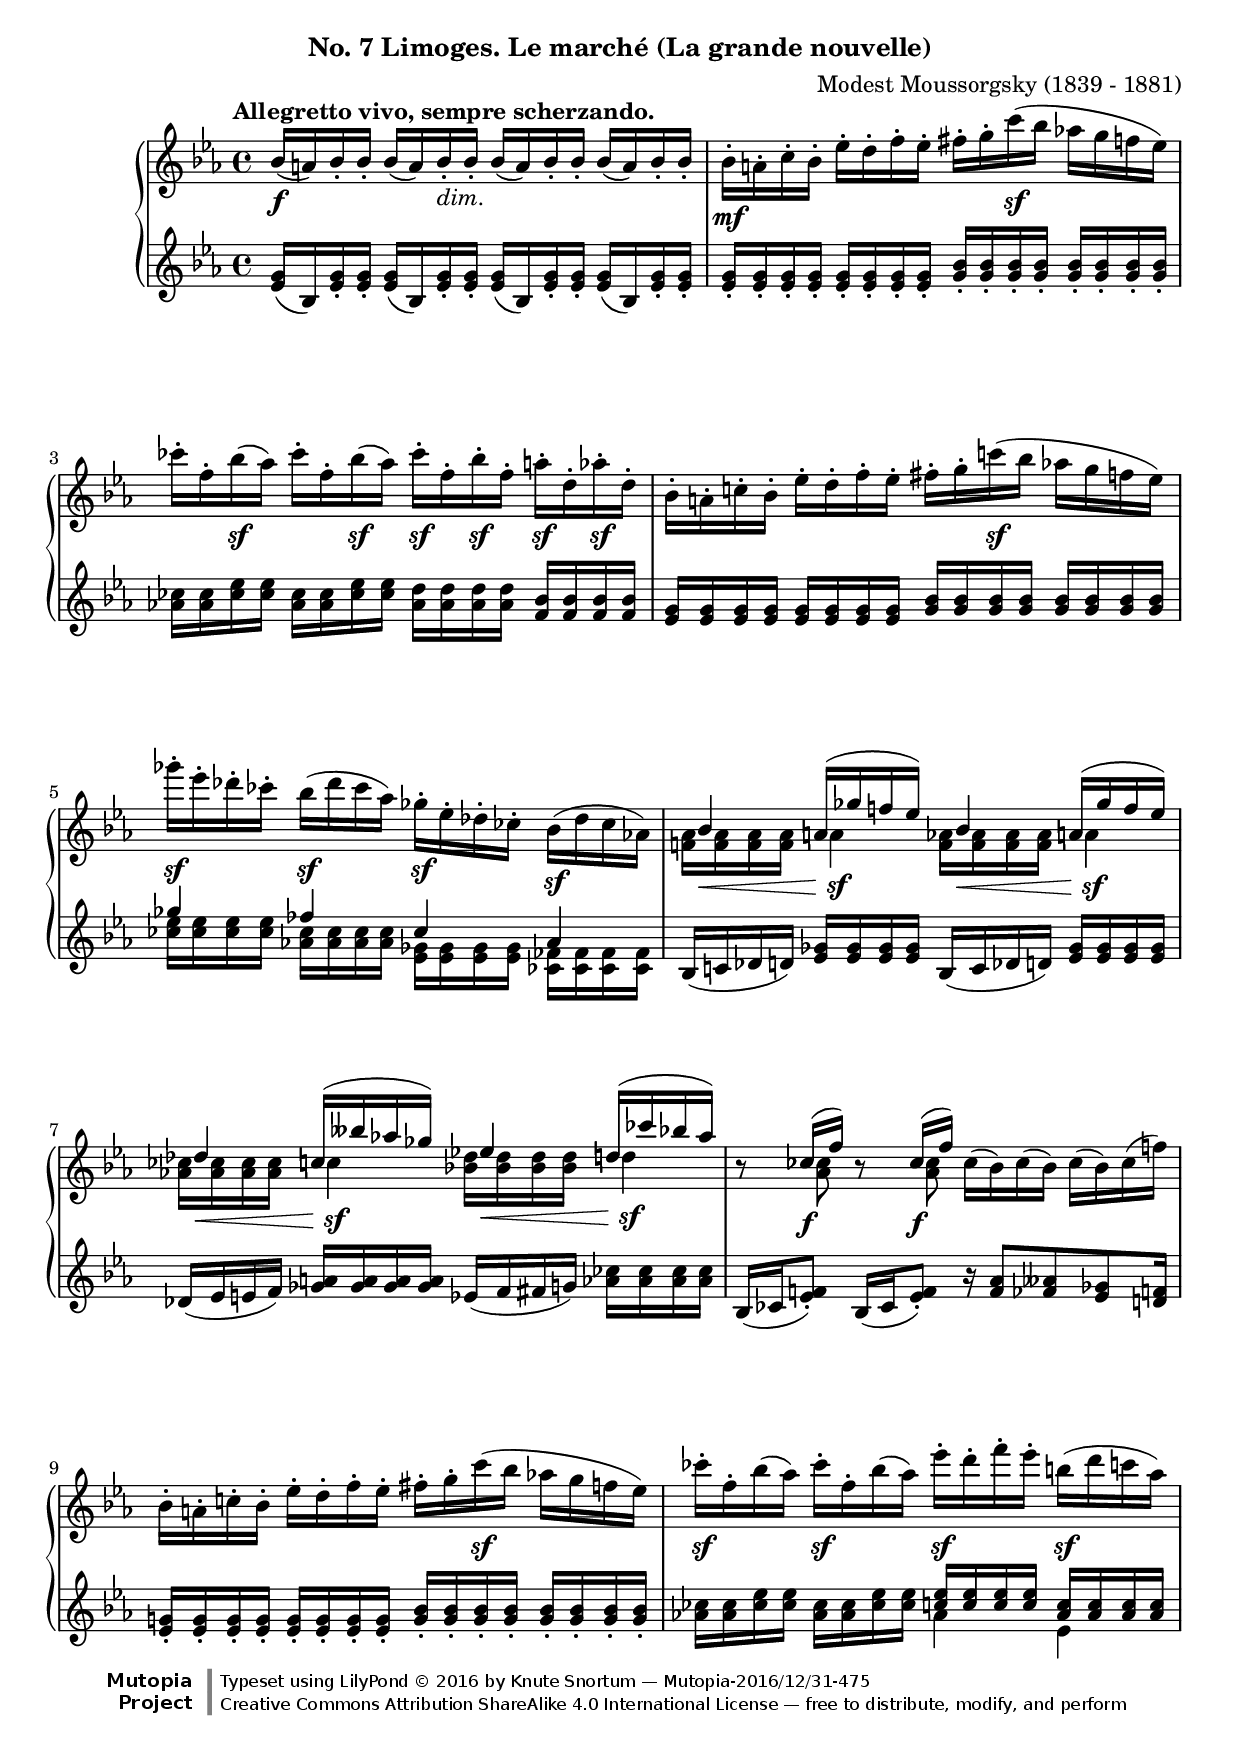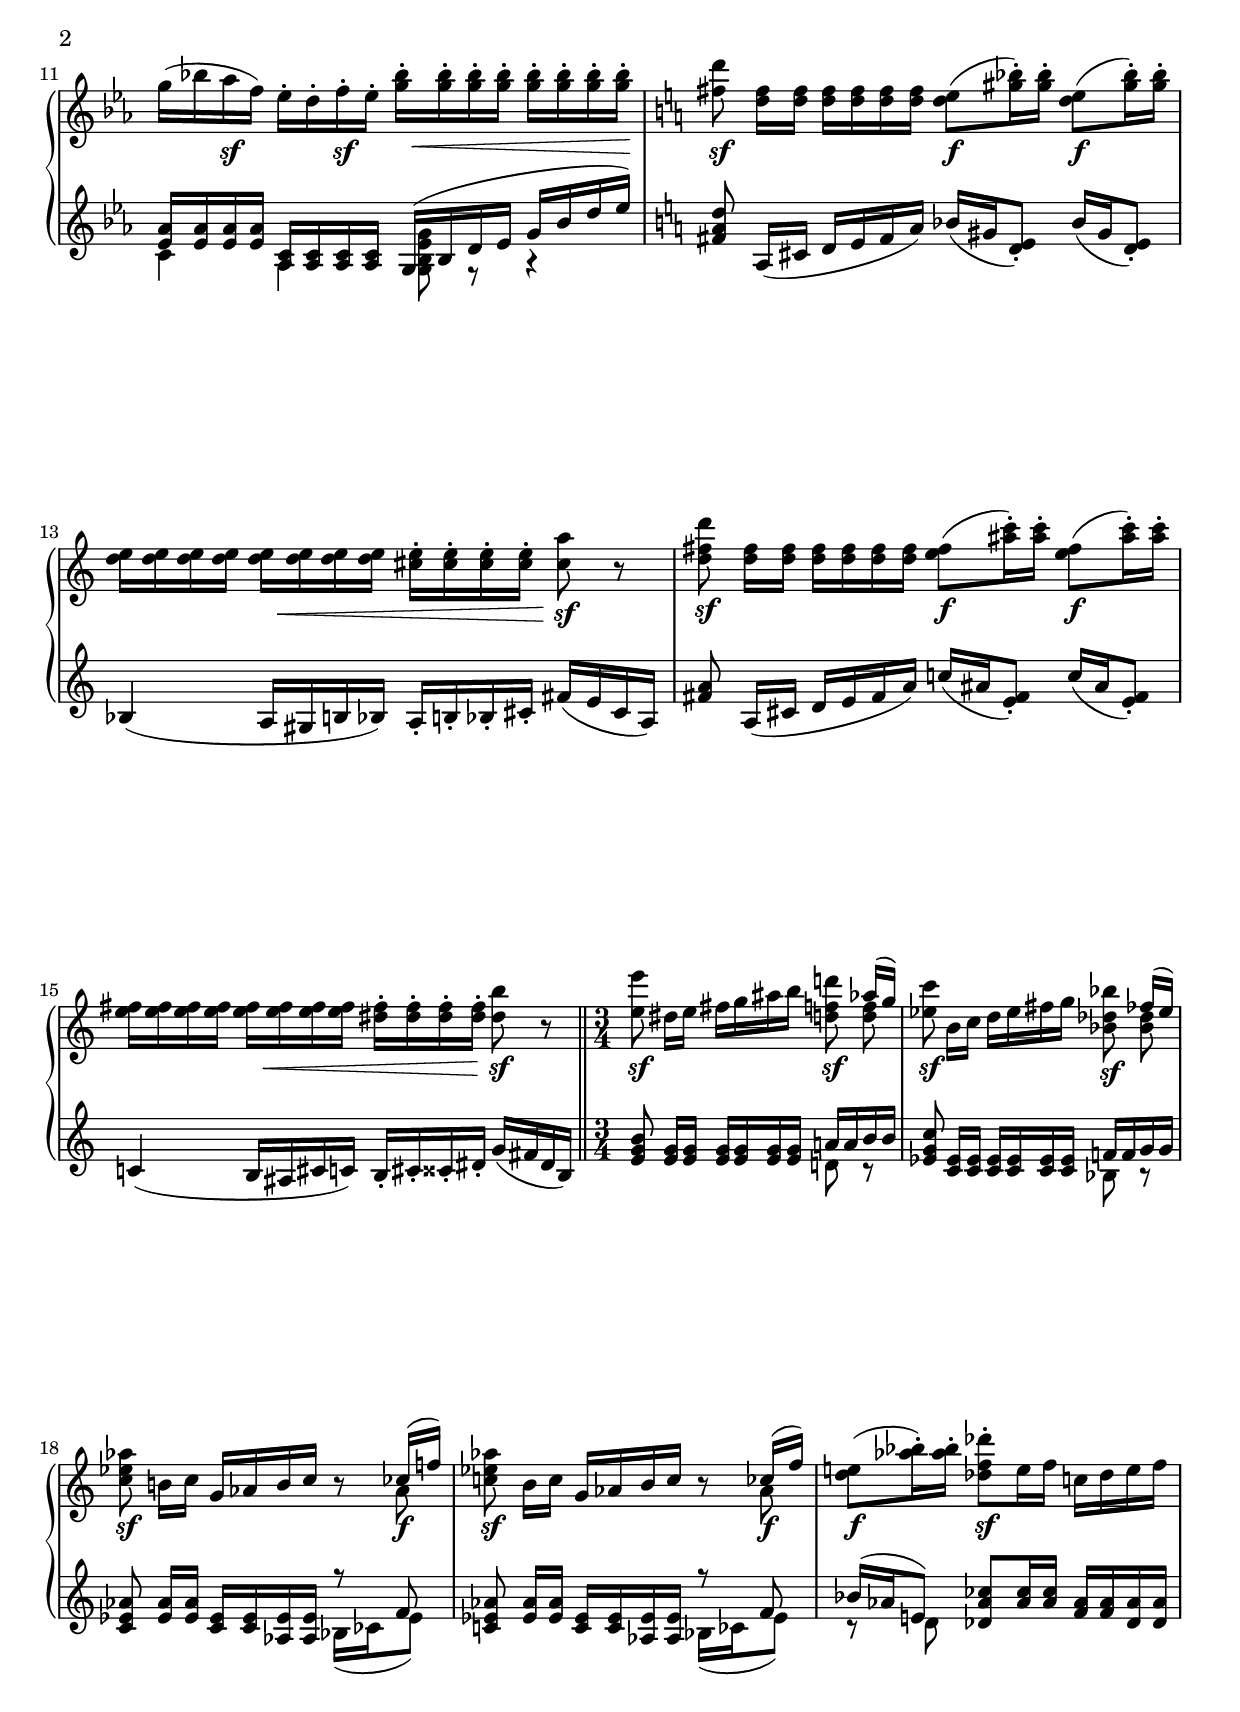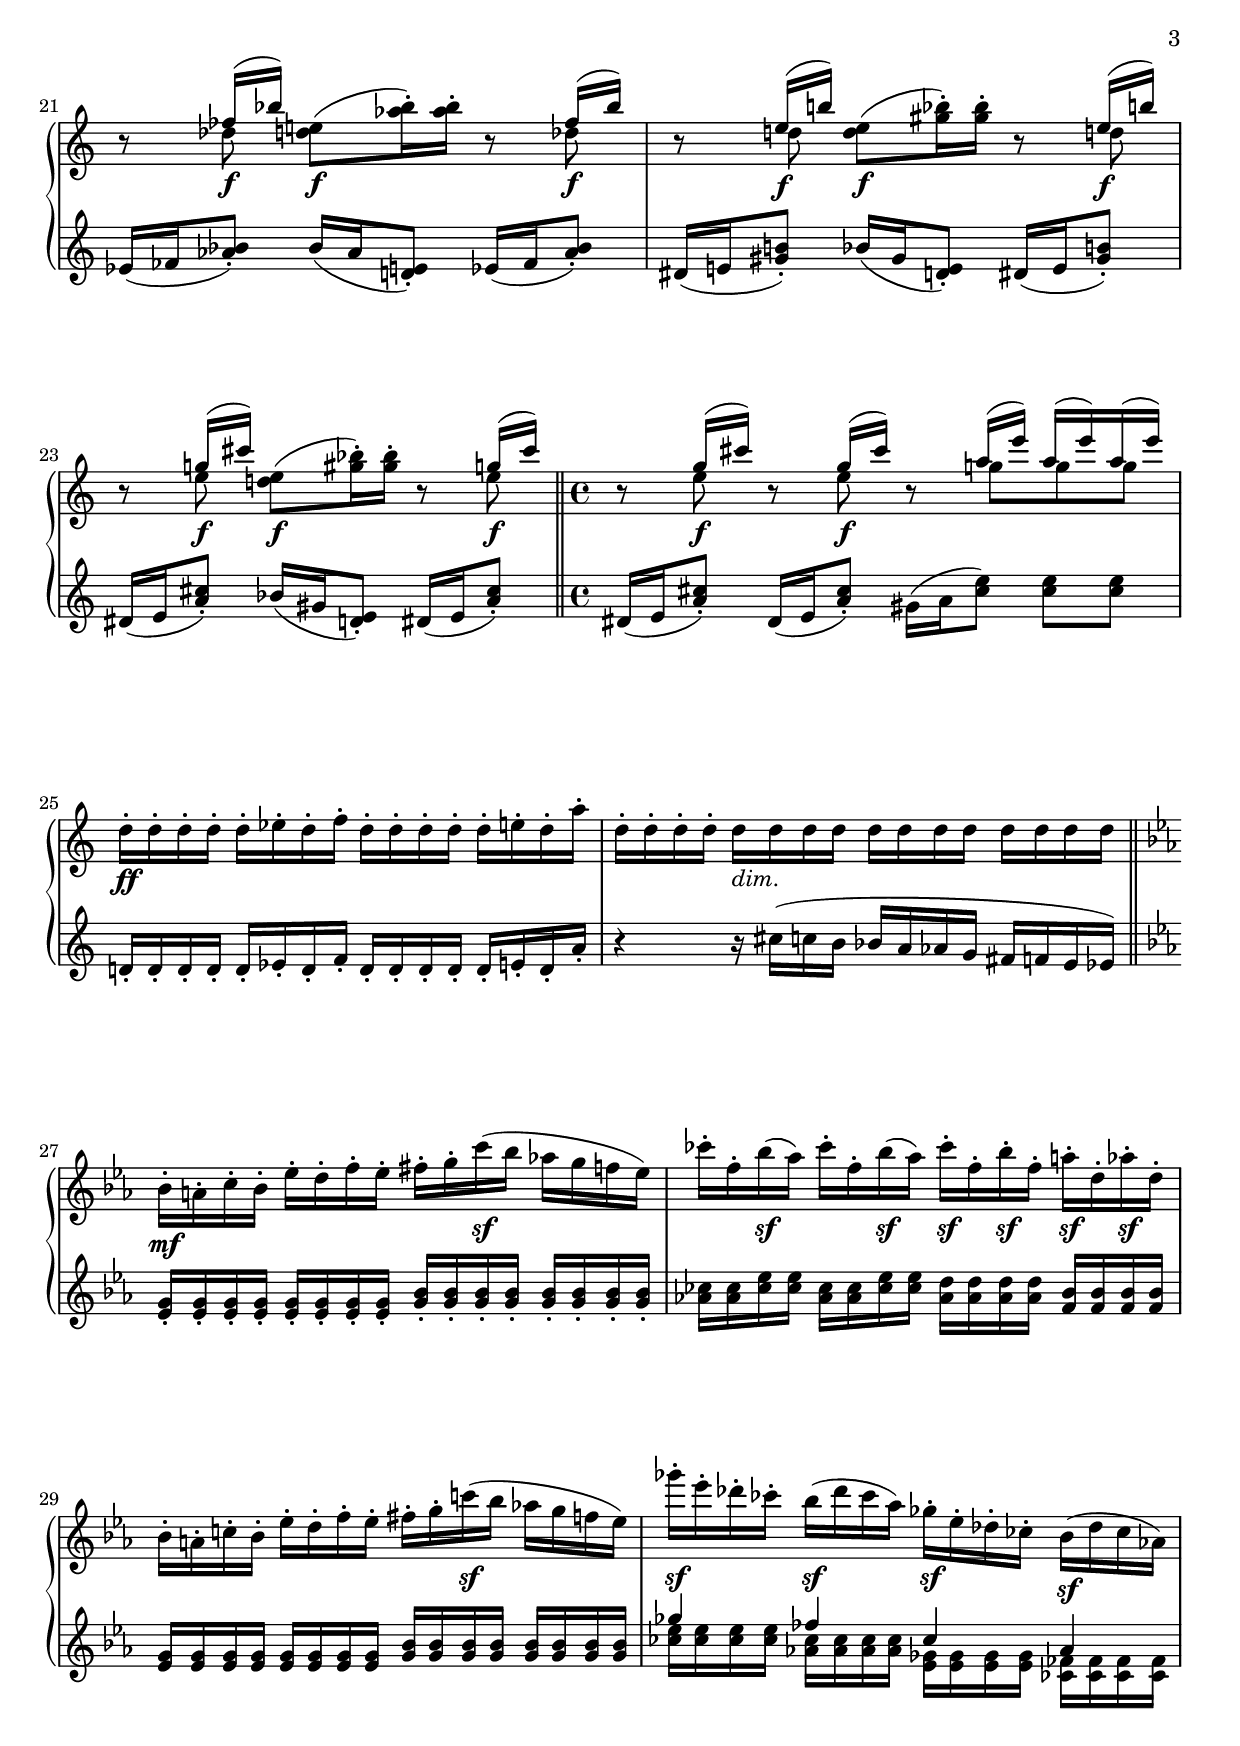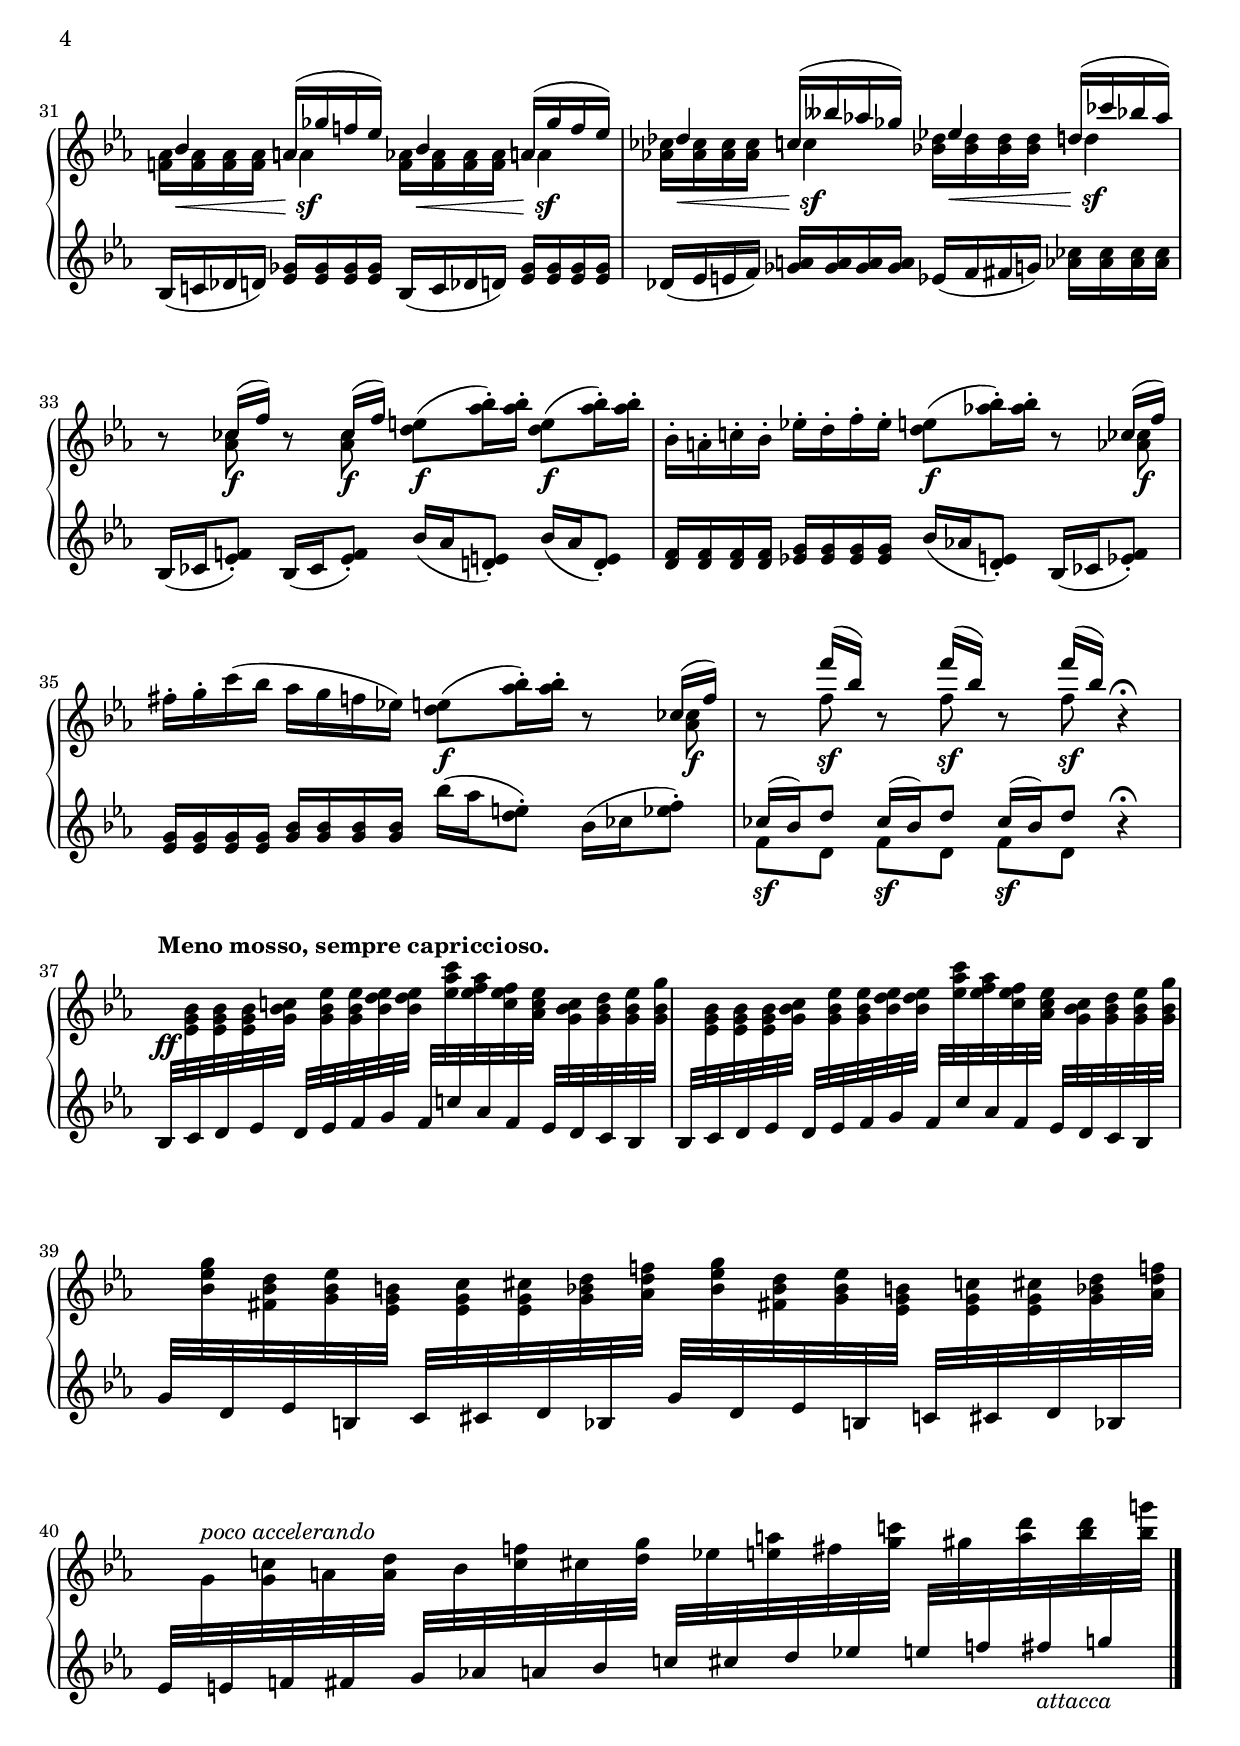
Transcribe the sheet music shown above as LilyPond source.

%...+....1....+....2....+....3....+....4....+....5....+....6....+....7....+....
\version "2.18.2"
\language "english"

\header {
  %title        = "Limoges. Le marché (La grande nouvelle)"
  composer     = "Modest Moussorgsky (1839 - 1881)"
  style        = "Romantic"
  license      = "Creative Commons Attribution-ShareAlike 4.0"
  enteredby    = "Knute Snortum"
  date         = "1874"
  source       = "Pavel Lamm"

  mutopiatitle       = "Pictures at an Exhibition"
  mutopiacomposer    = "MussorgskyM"
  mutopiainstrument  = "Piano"
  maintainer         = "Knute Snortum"
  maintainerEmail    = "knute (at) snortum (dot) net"
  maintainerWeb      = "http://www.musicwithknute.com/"

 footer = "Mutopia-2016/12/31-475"
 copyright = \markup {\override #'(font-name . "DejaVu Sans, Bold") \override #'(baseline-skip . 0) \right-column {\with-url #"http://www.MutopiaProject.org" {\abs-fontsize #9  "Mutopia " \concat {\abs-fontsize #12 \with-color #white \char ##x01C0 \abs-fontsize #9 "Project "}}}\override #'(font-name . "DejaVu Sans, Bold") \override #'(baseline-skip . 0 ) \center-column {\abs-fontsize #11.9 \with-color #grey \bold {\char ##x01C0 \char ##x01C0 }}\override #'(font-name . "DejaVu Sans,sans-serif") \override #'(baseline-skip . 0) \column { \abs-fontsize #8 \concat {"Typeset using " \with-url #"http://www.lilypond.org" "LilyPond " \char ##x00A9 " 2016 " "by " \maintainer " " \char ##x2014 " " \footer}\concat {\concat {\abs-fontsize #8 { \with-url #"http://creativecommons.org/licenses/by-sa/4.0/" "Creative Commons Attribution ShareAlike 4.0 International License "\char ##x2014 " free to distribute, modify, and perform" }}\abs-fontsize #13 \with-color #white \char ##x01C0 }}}
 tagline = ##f
}

accel = \markup { \italic "poco accelerando" }
dimin = \markup { \italic "dim." }
attacca = \markup { \italic "attacca" }

forceShiftOn = \override NoteColumn.force-hshift = #1.2
forceShiftOnn = \override NoteColumn.force-hshift = #1.4
forceShiftOnnn = \override NoteColumn.force-hshift = #1.7
forceShiftOff = \override NoteColumn.force-hshift = #0

omitDynamics = {
  \once \omit Staff.DynamicText
}

su = \change Staff = "up"
sd = \change Staff = "down"

upper = \relative c'' {
  \tempo "Allegretto vivo, sempre scherzando."

  | bf16 \f ( a ) bf-. bf-. bf ( a ) bf-. _\dimin bf-.
    bf ( a ) bf-. bf-. bf ( a ) bf-. bf-.
  | bf16-. \mf a-. c-. bf-. ef-. d-. f-. ef-.
    fs-. g-. c \sf ( bf af g f ef )
  | cf'16-. f,-. bf \sf ( af ) cf-. f,-. bf \sf ( af ) 
    cf-. \sf f,-. bf-. \sf f-. a-. \sf d,-. af'-. \sf d,-.
  | bf16-. a-. c-. bf-. ef-. d-. f-. ef-.
    fs-. g-. c \sf ( bf af g f ef )
  | gf'16-. \sf ef-. df-. cf-. bf ( \sf df cf af )
    gf-. \sf ef-. df-. cf-. bf ( \sf df cf af )
  |
  <<
    { 
      \forceShiftOn bf4 \forceShiftOff a16 ( gf' f ef ) 
      \forceShiftOn bf4 \forceShiftOff a16 ( gf' f ef ) 
    }
    \\
    { 
      \forceShiftOff \omitDynamics <af, f>16 \mf \< q q q \forceShiftOn a4 \sf 
      \forceShiftOff \omitDynamics <af f>16 \mf \< q q q \forceShiftOn a4 \sf
    }
  >>
  |
  <<
    { 
      \forceShiftOn df4 \forceShiftOff c16 ( bff' af gf ) 
      \forceShiftOn ef4 \forceShiftOff d16 ( cf' bf af ) 
    }
    \\
    { 
      \forceShiftOff \omitDynamics <af, cf>16 \mf \< q q q \forceShiftOn c4 \sf
      \forceShiftOff \omitDynamics <bf df>16 \mf \< q q q \forceShiftOn d4 \sf
    }
  >>
  
  \barNumberCheck #8
  | r8 << { cf16 ( \f f ) } \\ { \forceShiftOn <af, cf>8 } >> 
    r8 << { cf16 ( \f f ) } \\ { \forceShiftOn <af, cf>8 } >> 
    cf16 ( bf ) cf ( bf ) cf ( bf ) cf ( f )
  | bf,16-. a-. c-. bf-. ef-. d-. f-. ef-.
    fs-. g-. c \sf ( bf af g f ef )
  | cf'16-. \sf f,-. bf ( af ) cf-. \sf f,-. bf ( af )
    ef'-. \sf d-. f-. ef-. b \sf ( d c af ) \pageBreak
  | g16 ( bf af \sf f ) ef-. d-. f-. \sf ef-. 
    \omitDynamics <g bf>-. \mf \< q-. q-. q-. q-. q-. q-. q-. \!
  \key c \major
  | <fs d'>8 \sf <d fs>16 [ q ] q q q q 
    <d e>8 ( \f <gs bf>16-. ) q-. <d e>8 ( \f <gs bf>16-. ) q-.
  | <d e>16 q q q \omitDynamics q \mf \< q q q 
    <cs e>-. q-. q-. q-. <cs a'>8 \sf r
  | <d fs d'>8 \sf <d fs>16 [ q ] q q q q 
    <e fs>8 ( \f <as c>16-. ) q-. <e fs>8 ( \f <as c>16-. ) q-.
  | <e fs>16 q q q \omitDynamics q \mf \< q q q 
    <ds fs>-. q-. q-. q-. <ds b'>8 \sf r 
  \bar "||"
  
  \barNumberCheck #16
  \time 3/4
  | <e e'>8 \sf ds16 [ e ] fs g as b <d, f d'>8 \sf
    << { af'16 ( g ) } \\ { <d f>8 } >>
  | <ef c'>8 \sf b16 [ c ] d ef fs g <bf, df bf'>8 \sf
    << { ff'16 ( ef ) } \\ { <bf df>8 } >>
  | <c ef af>8 \sf b16 [ c ] g af b c r8 << { cf16 \f ( f ) } \\ { af,8 } >>
  | <c ef af>8 \sf b16 [ c ] g af b c r8 << { cf16 \f ( f ) } \\ { af,8 } >>
  | <d e>8 ( \f <af' bf>16-. ) q-. <df, f df'>8-. \sf e16 f c df e f \pageBreak
  | r8 << { ff16 ( \f bf ) } \\ { df,8 } >> <d e>8 ( \f <af' bf>16-. ) q-.
    r8 << { ff16 ( \f bf ) } \\ { df,8 } >>
  | r8 << { e16 ( \f b' ) } \\ { d,8 } >> <d e>8 ( \f <gs bf>16-. ) q-.
    r8 << { e16 ( \f b' ) } \\ { d,8 } >> 
  | r8 << { g16 ( \f cs ) } \\ { e,8 } >> <e d>8 ( \f <gs bf>16-. ) q-.
    r8 << { g16 ( \f cs ) } \\ { e,8 } >>
  \bar "||"
  
  \barNumberCheck #24
  \time 4/4
  | r8 << { g16 ( \f cs ) } \\ { e,8 } >> r8 << { g16 ( \f cs ) } \\ { e,8 } >>
    r8 << { a16 ( e' ) a, ( e' ) a, ( e' ) } \\ { g,8 g g } >> 
  | d16-. \ff d-. d-. d-. d-. ef-. d-. f-. d-. d-. d-. d-. d-. e-. d-. a'-.
  | d,16-. d-. d-. d-. d _\dimin d d d d d d d d d d d 
  \bar "||"
  \key ef \major
  | bf16-. \mf a-. c-. bf-. ef-. d-. f-. ef-.
    fs-. g-. c \sf ( bf af g f ef )
  | cf'16-. f,-. bf \sf ( af ) cf-. f,-. bf \sf ( af ) 
    cf-. \sf f,-. bf-. \sf f-. a-. \sf d,-. af'-. \sf d,-. 
  | bf16-. a-. c-. bf-. ef-. d-. f-. ef-.
    fs-. g-. c \sf ( bf af g f ef )
  | gf'16-. \sf ef-. df-. cf-. bf ( \sf df cf af )
    gf-. \sf ef-. df-. cf-. bf ( \sf df cf af ) \pageBreak
  |
  <<
    { 
      \forceShiftOn bf4 \forceShiftOff a16 ( gf' f ef ) 
      \forceShiftOn bf4 \forceShiftOff a16 ( gf' f ef ) 
    }
    \\
    { 
      \forceShiftOff \omitDynamics <af, f>16 \mf \< q q q \forceShiftOn a4 \sf 
      \forceShiftOff \omitDynamics <af f>16 \mf \< q q q \forceShiftOn a4 \sf
    }
  >>
  
  \barNumberCheck #32
  |
  <<
    { 
      \forceShiftOn df4 \forceShiftOff c16 ( bff' af gf ) 
      \forceShiftOn ef4 \forceShiftOff d16 ( cf' bf af ) 
    }
    \\
    { 
      \forceShiftOff \omitDynamics <af, cf>16 \mf \< q q q \forceShiftOn c4 \sf
      \forceShiftOff \omitDynamics <bf df>16 \mf \< q q q \forceShiftOn d4 \sf
    }
  >>
  | r8 << { cf16 ( f ) } \\ { <af, cf>8 \f } >> 
    r8 << { cf16 ( f ) } \\ { <af, cf>8 \f } >>
    <d e>8 ( \f <af' bf>16-. ) q-. <d, e>8 ( \f <af' bf>16-. ) q-.
  | bf,16-. a-. c-. bf-. ef-. d-. f-. ef-. <d e>8 ( \f <af' bf>16-. ) q-.
    r8 << { cf,16 ( f ) } \\ { \forceShiftOn <af, cf>8 \f } >>
  | fs'16-. g-. c ( bf af g f ef ) <d e>8 \f ( <af' bf>16-. ) q-.
    r8 << { cf,16 ( f ) } \\ { \forceShiftOn <af, cf>8 \f } >>
  | r8 << { f''16 ( bf, ) } \\ { f8 \sf } >> 
    r8 << { f'16 ( bf, ) } \\ { f8 \sf } >>
    r8 << { f'16 ( bf, ) } \\ { f8 \sf } >> r4 \fermata
    
  \tempo "Meno mosso, sempre capriccioso."
  | \sd bf,,32 ^\ff \su <ef g bf> \sd c \su <ef g bf> \sd d \su <ef g bf> \sd ef \su <g bf c> 
    \sd d \su <g bf ef> \sd ef \su <g bf ef> \sd f \su <bf d ef> \sd g \su <bf d ef>
    \sd f \su <ef' af c> \sd c \su <ef f af> \sd af, \su <c ef f> \sd f, \su <af c ef>
    \sd ef \su <g bf c> \sd d \su <g bf d> \sd c, \su <g' bf ef> \sd bf, \su <g' bf g'> 
  | \sd bf,32 \su <ef g bf> \sd c \su <ef g bf> \sd d \su <ef g bf> \sd ef \su <g bf c> 
    \sd d \su <g bf ef> \sd ef \su <g bf ef> \sd f \su <bf d ef> \sd g \su <bf d ef>
    \sd f \su <ef' af c> \sd c \su <ef f af> \sd af, \su <c ef f> \sd f, \su <af c ef>
    \sd ef \su <g bf c> \sd d \su <g bf d> \sd c, \su <g' bf ef> \sd bf, \su <g' bf g'> 
  | \sd g32 \su <bf ef g> \sd d, \su <fs bf d> \sd ef \su <g bf ef> \sd b, \su <ef g b>
    \sd c \su <ef g c> \sd cs \su <ef g cs> \sd d \su <g bf d> \sd bf, \su <af' d f>
    \sd g \su <bf ef g> \sd d, \su <fs bf d> \sd ef \su <g bf ef> \sd b, \su <ef g b>
    \sd c \su <ef g c> \sd cs \su <ef g cs> \sd d \su <g bf d> \sd bf, \su <af' d f>
  | \sd ef32 \su g ^\accel \sd e \su <g c> \sd f \su a \sd fs \su <a d>
    \sd g \su bf \sd af \su <c f> \sd a \su cs \sd bf \su <d g>
    \sd c \su ef \sd cs \su <e a> \sd d \su fs \sd ef \su <g c>
    \sd e \su gs \sd f \su <a d> \sd fs _\attacca \su <bf d> \sd g \su <bf g'>
  \bar "|."
}

lower = \relative c' {
  | <ef g>16 ( bf ) <ef g>-. q-. q ( bf ) <ef g>-. q-.
    q ( bf ) <ef g>-. q-. q ( bf ) <ef g>-. q-.
  | <g ef>16-. q-. q-. q-. q-. q-. q-. q-. 
    <bf g>-. q-. q-. q-. q-. q-. q-. q-.
  | <cf af>16 q <ef cf> q <cf af>16 q <ef cf> q
    <d af> q q q <bf f> q q q
  | <g ef> q q q q q q q <bf g> q q q q q q q 
  |
  << 
    { gf'4 ff cf af } 
    \\ 
    { <ef' cf>16 q q q <cf af> q q q <gf ef> q q q <ff cf> q q q } 
  >>
  | bf,16 ( c df d ) <ef gf> q q q bf16 ( c df d ) <ef gf> q q q
  | df16 ( ef e f ) <gf a> q q q ef ( f fs g ) <af cf> q q q
  
  \barNumberCheck #8
  | bf,16 ( cf <ef f>8-. ) bf16 ( cf <ef f>8-. ) 
    r16 <f af>8 <ff aff> <ef gf> <d f>16
  | <g ef>16-. q-. q-. q-. q-. q-. q-. q-. 
    <bf g>-. q-. q-. q-. q-. q-. q-. q-.
  | <af cf>16 q <cf ef> q <af cf>16 q <cf ef> q
    << { <c ef>16 q q q <af c> q q q } \\ { af4 ef } >>
  | 
  <<
    { <ef af>16 q q q <c af> q q q g ( bf d ef g bf d ef ) }
    \\
    { c,4 af \forceShiftOnnn <g bf ef g>8 r r4 }
  >>
  \key c \major
  | <fs' a d>8 a,16 ( [ cs ] d e fs a ) 
    bf ( gs <d e>8-. ) bf'16 ( gs <d e>8-. )
  | bf4 ( a16 gs b bf ) a-. b-. bf-. cs-. fs ( e cs a )
  | <fs' a>8 a,16 ( [ cs ] d e fs a ) 
    c ( as <e fs>8-. ) c'16 ( as <e fs>8-. )
  | c4 ( b16 as cs c ) b-. cs-. css-. ds-. g ( fs ds b )
  
  \barNumberCheck #16
  \time 3/4
  | <e g b>8 <e g>16 [ q ] q q q q << { a16 a b b  } \\ { d,8 r } >>
  | <ef g c>8 <c ef>16 [ q ] q q q q << { f16 f g g } \\ { bf,8 r } >>
  | <c ef af>8 <ef af>16 [ q ] <c ef> q <af ef'> q
    << { r8 f' } \\ { bf,16 ( cf ef8 ) } >>
  | <c ef af>8 <ef af>16 [ q ] <c ef> q <af ef'> q
    << { r8 f' } \\ { bf,16 ( cf ef8 ) } >>
  | << { bf'16 ( af e8 ) } \\ { r8 d } >> 
    <df af' cf>8 <af' cf>16 q <f af> q <df af'> q
  | ef16 ( ff <af bf>8-. ) bf16 ( af <d, e>8-. ) ef16 ( ff <af bf>8-. )
  | ds,16 ( e <gs b>8-. ) bf16 ( gs <d e>8-. ) ds16 ( e <gs b>8-. )
  | ds16 ( e <a cs>8-. ) bf16 ( gs <d e>8-. ) ds16 ( e <a cs>8-. )
  \bar "||"
  
  \barNumberCheck #24
  \time 4/4
  | ds,16 ( e <a cs>8-. ) ds,16 ( e <a cs>8-. ) gs16 ( a <cs e>8 ) q q
  | d,16-. d-. d-. d-. d-. ef-. d-. f-. d-. d-. d-. d-. d-. e-. d-. a'-.
  | r4 r16 cs ( c b bf a af g fs f e ef )
  \bar "||"
  \key ef \major
  | <g ef>16-. q-. q-. q-. q-. q-. q-. q-. 
    <bf g>-. q-. q-. q-. q-. q-. q-. q-.
  | <cf af>16 q <ef cf> q <cf af>16 q <ef cf> q
    <d af> q q q <bf f> q q q
  | <g ef> q q q q q q q <bf g> q q q q q q q 
  |
  << 
    { gf'4 ff cf af } 
    \\ 
    { <ef' cf>16 q q q <cf af> q q q <gf ef> q q q <ff cf> q q q } 
  >>
  | bf,16 ( c df d ) <ef gf> q q q bf16 ( c df d ) <ef gf> q q q
  
  \barNumberCheck #32
  | df16 ( ef e f ) <gf a> q q q ef ( f fs g ) <af cf> q q q
  | bf,16 ( cf <ef f>8-. ) bf16 ( cf <ef f>8-. )
    bf'16 ( af <d, e>8-. ) bf'16 ( af <d, e>8-. )
  | <d f>16 q q q <ef g> q q q bf' ( af <d, e>8-. ) bf16 ( cf <ef f>8-. )
  | <ef g>16 q q q <g bf> q q q bf' ( af <d, e>8-. ) bf16 ( cf <ef f>8-. )
  |
  << 
    { cf16 ( bf ) d8 cf16 ( bf ) d8 cf16 ( bf ) d8 }
    \\
    { f,8 [ \sf d ] f [ \sf d ] f [ \sf d ] }
  >>
    r4 \fermata
  | s1 * 4
}

global = {
  \clef treble
  \key ef \major
  \time 4/4
  \accidentalStyle piano
}

\bookpart {
  \header {
    subtitle = "No. 7 Limoges. Le marché (La grande nouvelle)"
  }
  \score {
    \new PianoStaff <<
      \new Staff = "up" {
        \global
        \upper
      }
      \new Staff = "down" {
        \global
        \lower
      }
    >>
    \layout {
    }
    \midi {
      \tempo 4 = 108
    }
  }
}
